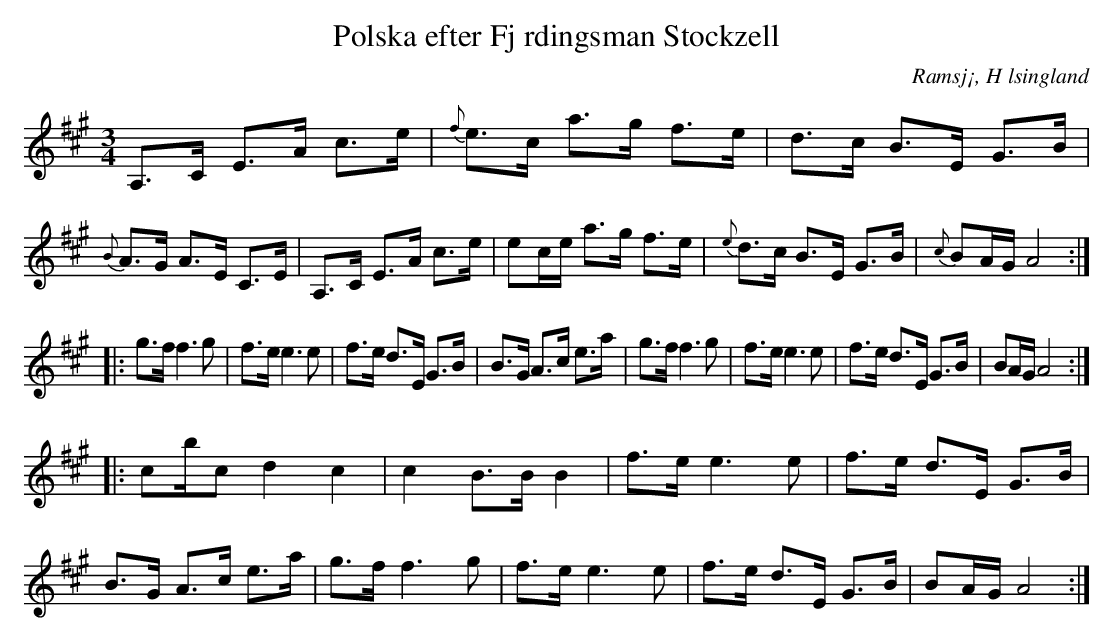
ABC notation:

X:1
T:Polska efter Fj rdingsman Stockzell
O: Ramsj¡, H lsingland
M:3/4
L:1/8
K:A
A,>C E>A c>e|{f}e>c a>g f>e| d>c B>E G>B |{B}A>G A>E C>E|A,>C E>A c>e|ec/e/ a>g f>e| {e}d>c B>E G>B |{c}BA/G/ A4:|
|:g>f f2>g2|f>e e2>e2|f>e d>E G>B|B>G A>c e>a|g>f f2>g2|f>e e2>e2|f>e d>E G>B|BA/G/ A4 :|
|:cb/c d2 c2|c2 B>B B2|f>e e2>e2|f>e d>E G>B|B>G A>c e>a|g>f f2>g2|f>e e2>e2|f>e d>E G>B|BA/G/ A4 :|
